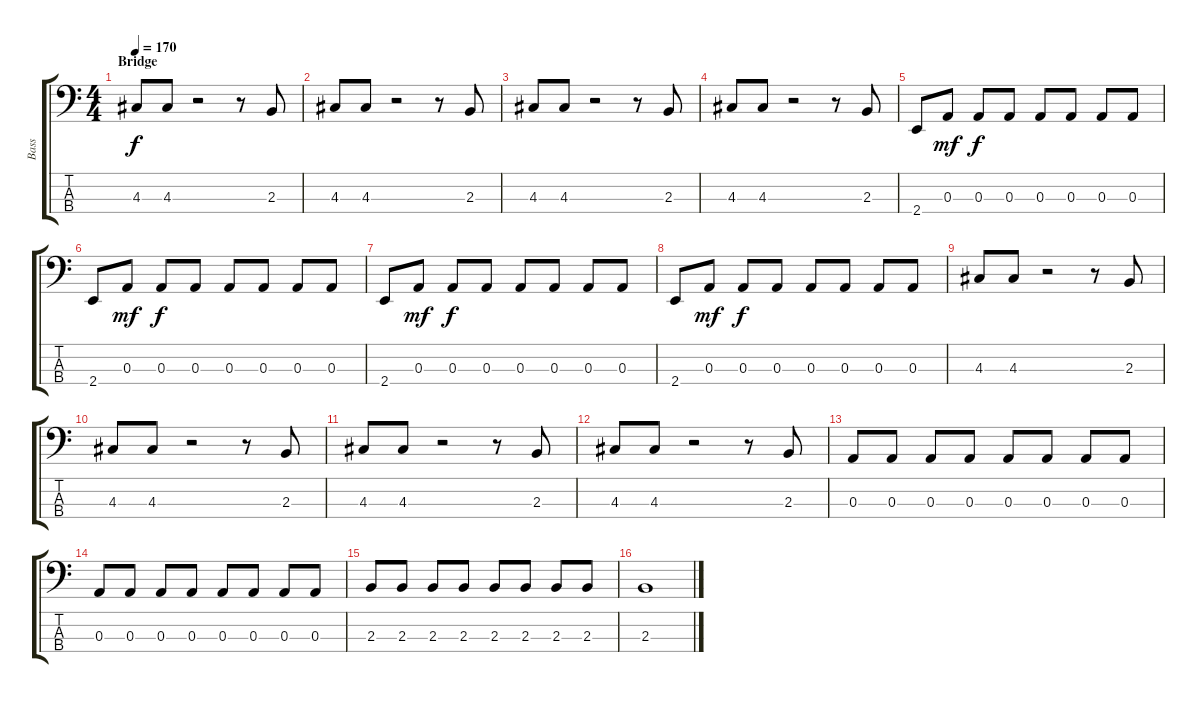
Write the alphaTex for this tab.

\track ("Bass" "Bass") {instrument electricbassfinger}
\staff {score tabs}
\tuning (G2 D2 A1 D1) {hide}
\ts (4 4)
\section ("" "Bridge")
\tempo 170
\clef f4
\ks c
4.3.8{dy f} 4.3.8 r.2 r.8 2.3.8 |
4.3.8 4.3.8 r.2 r.8 2.3.8 |
4.3.8 4.3.8 r.2 r.8 2.3.8 |
4.3.8 4.3.8 r.2 r.8 2.3.8 |
2.4.8 0.3.8{dy mf} 0.3.8{dy f} 0.3.8 0.3.8 0.3.8 0.3.8 0.3.8 |
2.4.8 0.3.8{dy mf} 0.3.8{dy f} 0.3.8 0.3.8 0.3.8 0.3.8 0.3.8 |
2.4.8 0.3.8{dy mf} 0.3.8{dy f} 0.3.8 0.3.8 0.3.8 0.3.8 0.3.8 |
2.4.8 0.3.8{dy mf} 0.3.8{dy f} 0.3.8 0.3.8 0.3.8 0.3.8 0.3.8 |
4.3.8 4.3.8 r.2 r.8 2.3.8 |
4.3.8 4.3.8 r.2 r.8 2.3.8 |
4.3.8 4.3.8 r.2 r.8 2.3.8 |
4.3.8 4.3.8 r.2 r.8 2.3.8 |
0.3.8 0.3.8 0.3.8 0.3.8 0.3.8 0.3.8 0.3.8 0.3.8 |
0.3.8 0.3.8 0.3.8 0.3.8 0.3.8 0.3.8 0.3.8 0.3.8 |
2.3.8 2.3.8 2.3.8 2.3.8 2.3.8 2.3.8 2.3.8 2.3.8 |
2.3.1
